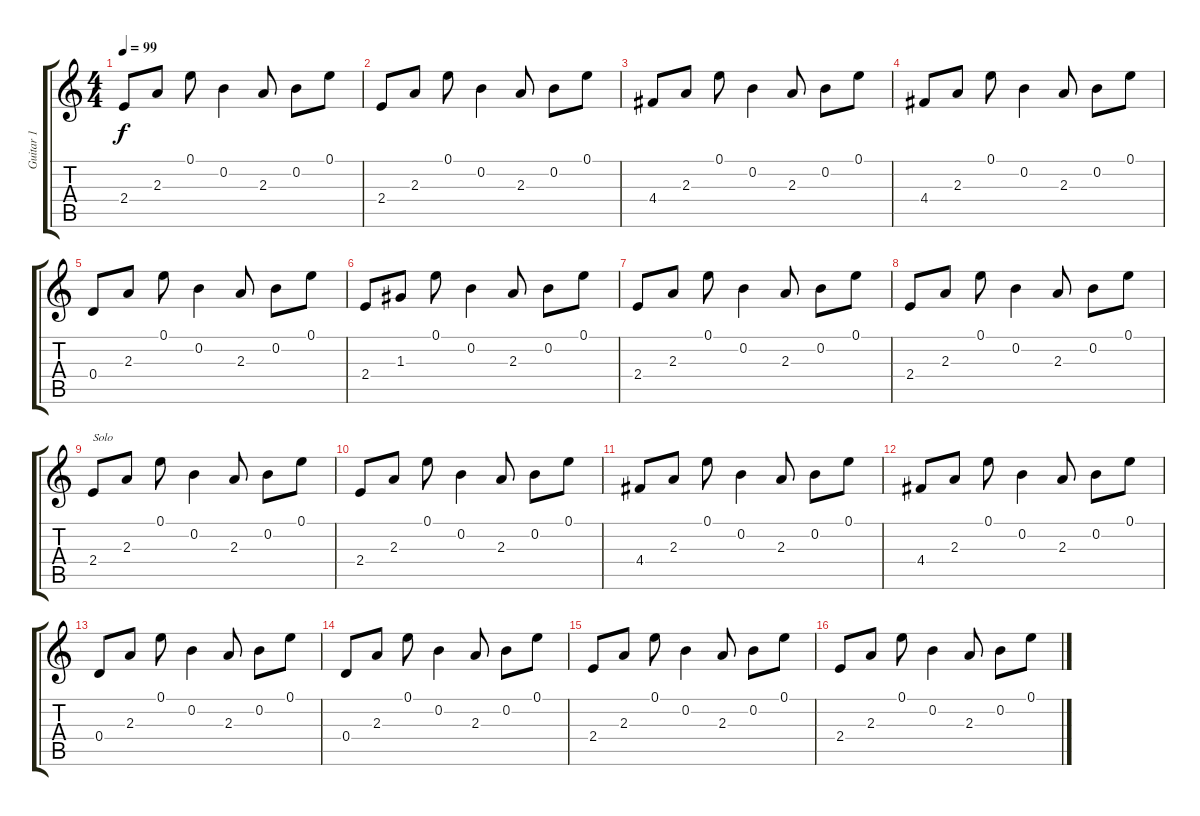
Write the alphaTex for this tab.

\track ("Guitar 1" "Guitar 1") {instrument acousticguitarsteel}
\staff {score tabs}
\tuning (E4 B3 G3 D3 A2 E2) {hide}
\ts (4 4)
\tempo 99
\clef g2
\ks c
2.4.8{dy f} 2.3.8 0.1.8 0.2.4 2.3.8 0.2.8 0.1.8 |
2.4.8 2.3.8 0.1.8 0.2.4 2.3.8 0.2.8 0.1.8 |
4.4.8 2.3.8 0.1.8 0.2.4 2.3.8 0.2.8 0.1.8 |
4.4.8 2.3.8 0.1.8 0.2.4 2.3.8 0.2.8 0.1.8 |
0.4.8 2.3.8 0.1.8 0.2.4 2.3.8 0.2.8 0.1.8 |
2.4.8 1.3.8 0.1.8 0.2.4 2.3.8 0.2.8 0.1.8 |
2.4.8 2.3.8 0.1.8 0.2.4 2.3.8 0.2.8 0.1.8 |
2.4.8 2.3.8 0.1.8 0.2.4 2.3.8 0.2.8 0.1.8 |
2.4.8{txt "Solo"} 2.3.8 0.1.8 0.2.4 2.3.8 0.2.8 0.1.8 |
2.4.8 2.3.8 0.1.8 0.2.4 2.3.8 0.2.8 0.1.8 |
4.4.8 2.3.8 0.1.8 0.2.4 2.3.8 0.2.8 0.1.8 |
4.4.8 2.3.8 0.1.8 0.2.4 2.3.8 0.2.8 0.1.8 |
0.4.8 2.3.8 0.1.8 0.2.4 2.3.8 0.2.8 0.1.8 |
0.4.8 2.3.8 0.1.8 0.2.4 2.3.8 0.2.8 0.1.8 |
2.4.8 2.3.8 0.1.8 0.2.4 2.3.8 0.2.8 0.1.8 |
2.4.8 2.3.8 0.1.8 0.2.4 2.3.8 0.2.8 0.1.8
